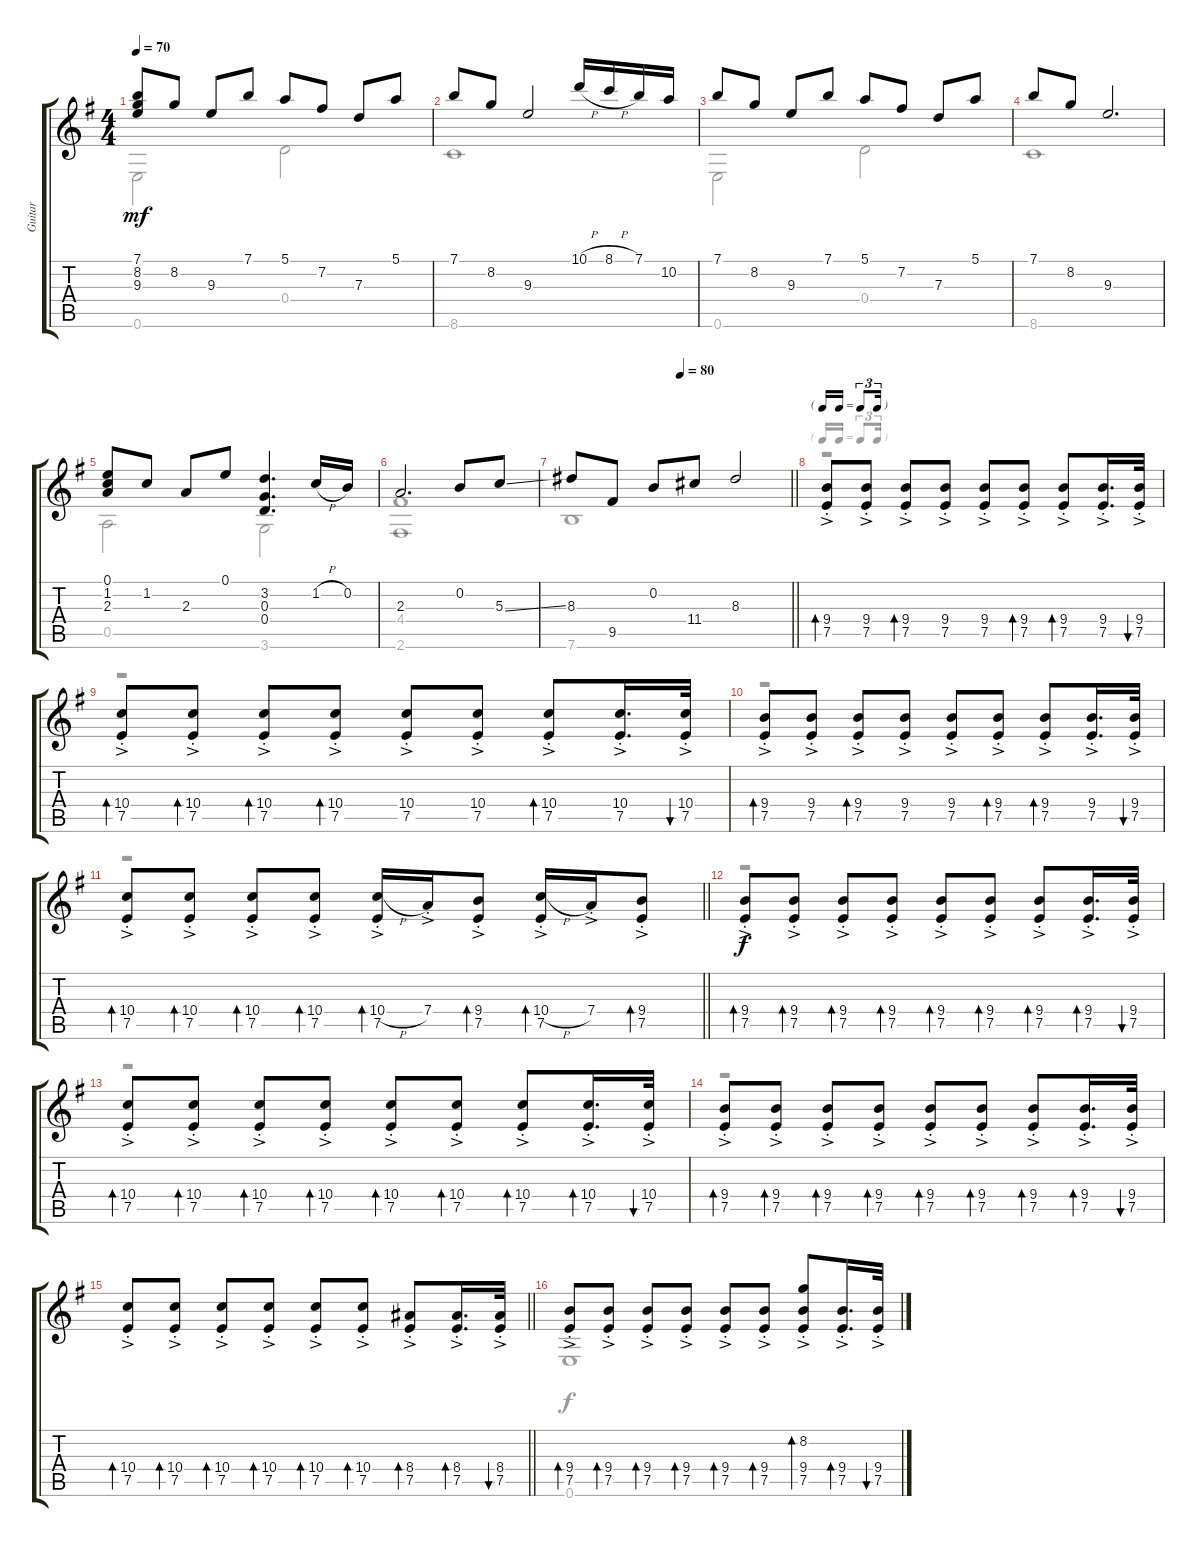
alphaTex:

\track (" Guitar" " Guitar") {instrument acousticguitarsteel}
\staff {score tabs}
\tuning (E4 B3 G3 D3 A2 E2) {hide}
\voice
\ts (4 4)
\tempo 70
\clef g2
\ks eminor
(7.1 8.2 9.3).8{dy mf instrument acousticguitarsteel} 8.2.8 9.3.8 7.1.8 5.1.8 7.2.8 7.3.8 5.1.8 |
7.1.8 8.2.8 9.3.2 10.1{h}.16 8.1{h}.16 7.1.16 10.2.16 |
7.1.8 8.2.8 9.3.8 7.1.8 5.1.8 7.2.8 7.3.8 5.1.8 |
7.1.8 8.2.8 9.3.2{d} |
(0.1 1.2 2.3).8 1.2.8 2.3.8 0.1.8 (3.2 0.3 0.4).4{d} 1.2{h}.16 0.2.16 |
2.3.2{d} 0.2.8 5.3{ss}.8 |
\tempo (80 0.5)
\barLineRight lightlight
8.3.8 9.5.8 0.2.8 11.4.8 8.3.2 |
\tf triplet16th
(9.4{ac st} 7.5{ac st}).8{bd 30} (9.4{ac st} 7.5{ac st}).8 (9.4{ac st} 7.5{ac st}).8{bd 30} (9.4{ac st} 7.5{ac st}).8 (9.4{ac st} 7.5{ac st}).8 (9.4{ac st} 7.5{ac st}).8{bd 30} (9.4{ac st} 7.5{ac st}).8{bd 30} (9.4{ac st} 7.5{ac st}).16{d} (9.4{ac st} 7.5{ac st}).32{bu 30} |
(10.4{ac st} 7.5{ac st}).8{bd 30} (10.4{ac st} 7.5{ac st}).8{bd 30} (10.4{ac st} 7.5{ac st}).8{bd 30} (10.4{ac st} 7.5{ac st}).8{bd 30} (10.4{ac st} 7.5{ac st}).8 (10.4{ac st} 7.5{ac st}).8 (10.4{ac st} 7.5{ac st}).8{bd 30} (10.4{ac st} 7.5{ac st}).16{d} (10.4{ac st} 7.5{ac st}).32{bu 30} |
(9.4{ac st} 7.5{ac st}).8{bd 30} (9.4{ac st} 7.5{ac st}).8 (9.4{ac st} 7.5{ac st}).8{bd 30} (9.4{ac st} 7.5{ac st}).8 (9.4{ac st} 7.5{ac st}).8 (9.4{ac st} 7.5{ac st}).8{bd 30} (9.4{ac st} 7.5{ac st}).8{bd 30} (9.4{ac st} 7.5{ac st}).16{d} (9.4{ac st} 7.5{ac st}).32{bu 30} |
\barLineRight lightlight
(10.4{ac st} 7.5{ac st}).8{bd 30} (10.4{ac st} 7.5{ac st}).8{bd 30} (10.4{ac st} 7.5{ac st}).8{bd 30} (10.4{ac st} 7.5{ac st}).8{bd 30} (10.4{h ac st} 7.5{ac st}).16{bd 30} 7.4{ac st}.16 (9.4{ac st} 7.5{ac st}).8{bd 30} (10.4{h ac st} 7.5{ac st}).16{bd 30} 7.4{ac st}.16 (9.4{ac st} 7.5{ac st}).8{bd 30} |
(9.4{ac st} 7.5{ac st}).8{bd 30 dy f} (9.4{ac st} 7.5{ac st}).8{bd 30} (9.4{ac st} 7.5{ac st}).8{bd 30} (9.4{ac st} 7.5{ac st}).8{bd 30} (9.4{ac st} 7.5{ac st}).8{bd 30} (9.4{ac st} 7.5{ac st}).8{bd 30} (9.4{ac st} 7.5{ac st}).8{bd 30} (9.4{ac st} 7.5{ac st}).16{d bd 30} (9.4{ac st} 7.5{ac st}).32{bu 30} |
(10.4{ac st} 7.5{ac st}).8{bd 30} (10.4{ac st} 7.5{ac st}).8{bd 30} (10.4{ac st} 7.5{ac st}).8{bd 30} (10.4{ac st} 7.5{ac st}).8{bd 30} (10.4{ac st} 7.5{ac st}).8{bd 30} (10.4{ac st} 7.5{ac st}).8{bd 30} (10.4{ac st} 7.5{ac st}).8{bd 30} (10.4{ac st} 7.5{ac st}).16{d bd 30} (10.4{ac st} 7.5{ac st}).32{bu 30} |
(9.4{ac st} 7.5{ac st}).8{bd 30} (9.4{ac st} 7.5{ac st}).8{bd 30} (9.4{ac st} 7.5{ac st}).8{bd 30} (9.4{ac st} 7.5{ac st}).8{bd 30} (9.4{ac st} 7.5{ac st}).8{bd 30} (9.4{ac st} 7.5{ac st}).8{bd 30} (9.4{ac st} 7.5{ac st}).8{bd 30} (9.4{ac st} 7.5{ac st}).16{d bd 30} (9.4{ac st} 7.5{ac st}).32{bu 30} |
\barLineRight lightlight
(10.4{ac st} 7.5{ac st}).8{bd 30} (10.4{ac st} 7.5{ac st}).8{bd 30} (10.4{ac st} 7.5{ac st}).8{bd 30} (10.4{ac st} 7.5{ac st}).8{bd 30} (10.4{ac st} 7.5{ac st}).8{bd 30} (10.4{ac st} 7.5{ac st}).8{bd 30} (8.4{ac st} 7.5{ac st}).8{bd 30} (8.4{ac st} 7.5{ac st}).16{d bd 30} (8.4{ac st} 7.5{ac st}).32{bu 30} |
(9.4{ac st} 7.5{ac st}).8{bd 30} (9.4{ac st} 7.5{ac st}).8{bd 30} (9.4{ac st} 7.5{ac st}).8{bd 30} (9.4{ac st} 7.5{ac st}).8{bd 30} (9.4{ac st} 7.5{ac st}).8{bd 30} (9.4{ac st} 7.5{ac st}).8{bd 30} (8.2 9.4{ac st} 7.5{ac st}).8{bd 30} (9.4{ac st} 7.5{ac st}).16{d bd 30} (9.4{ac st} 7.5{ac st}).32{bu 30}
\voice
\clef g2
\ottava regular
\simile none
\ks eminor
0.6.2{dy mf} 0.4.2 |
8.6.1 |
0.6.2 0.4.2 |
8.6.1 |
0.5.2 3.6.2 |
(4.4 2.6).1 |
\barLineRight lightlight
7.6.1 |
r.1 |
r.1 |
r.1 |
\barLineRight lightlight
r.1 |
r.1 |
r.1 |
r.1 |
\barLineRight lightlight
|
0.6.1{dy f}
